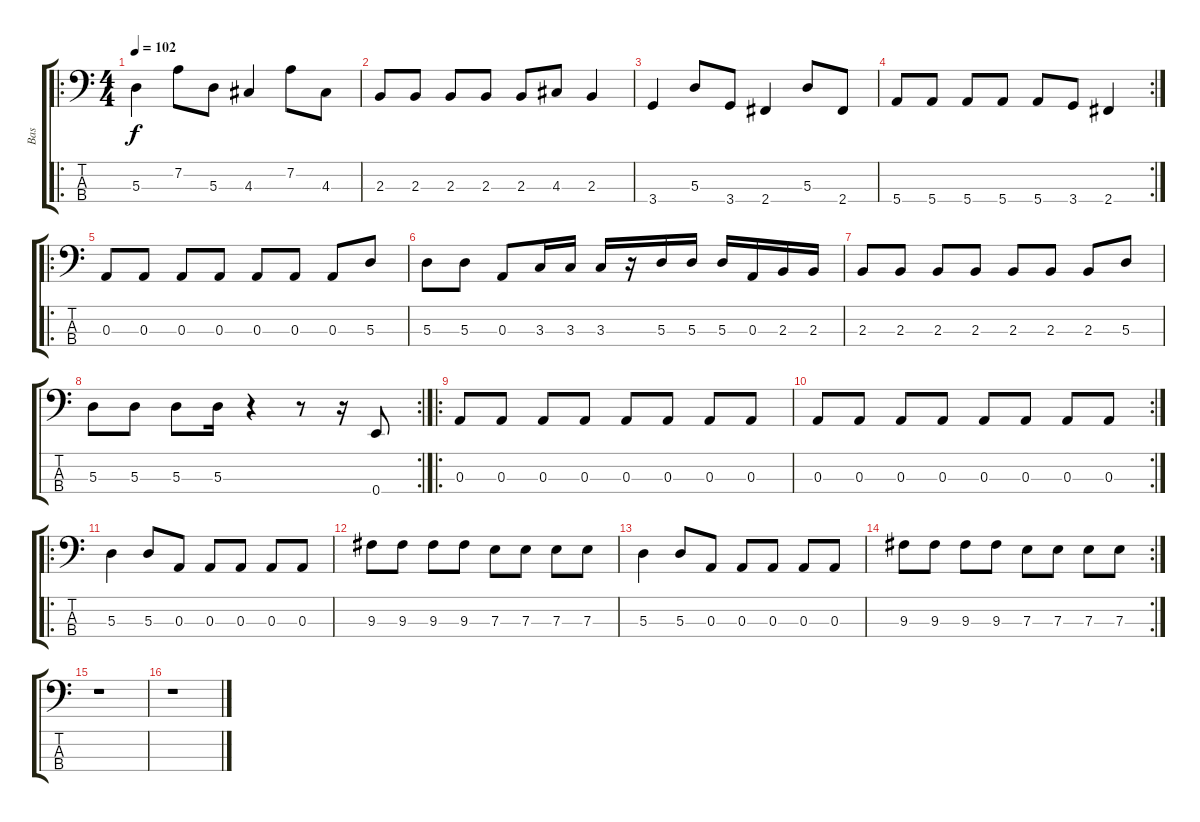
\track ("Bas" "Bas") {instrument electricbasspick}
\staff {score tabs}
\tuning (G2 D2 A1 E1) {hide}
\ro
\ts (4 4)
\tempo 102
\clef f4
\ks c
5.3.4{dy f} 7.2.8 5.3.8 4.3.4 7.2.8 4.3.8 |
2.3.8 2.3.8 2.3.8 2.3.8 2.3.8 4.3.8 2.3.4 |
3.4.4 5.3.8 3.4.8 2.4.4 5.3.8 2.4.8 |
\rc 2
5.4.8 5.4.8 5.4.8 5.4.8 5.4.8 3.4.8 2.4.4 |
\ro
0.3.8 0.3.8 0.3.8 0.3.8 0.3.8 0.3.8 0.3.8 5.3.8 |
5.3.8 5.3.8 0.3.8 3.3.16 3.3.16 3.3.16 r.16 5.3.16 5.3.16 5.3.16 0.3.16 2.3.16 2.3.16 |
2.3.8 2.3.8 2.3.8 2.3.8 2.3.8 2.3.8 2.3.8 5.3.8 |
\rc 2
5.3.8 5.3.8 5.3.8 5.3.16 r.4 r.8 r.16 0.4.8 |
\ro
0.3.8 0.3.8 0.3.8 0.3.8 0.3.8 0.3.8 0.3.8 0.3.8 |
\rc 2
0.3.8 0.3.8 0.3.8 0.3.8 0.3.8 0.3.8 0.3.8 0.3.8 |
\ro
5.3.4 5.3.8 0.3.8 0.3.8 0.3.8 0.3.8 0.3.8 |
9.3.8 9.3.8 9.3.8 9.3.8 7.3.8 7.3.8 7.3.8 7.3.8 |
5.3.4 5.3.8 0.3.8 0.3.8 0.3.8 0.3.8 0.3.8 |
\rc 2
9.3.8 9.3.8 9.3.8 9.3.8 7.3.8 7.3.8 7.3.8 7.3.8 |
r.1 |
r.1
